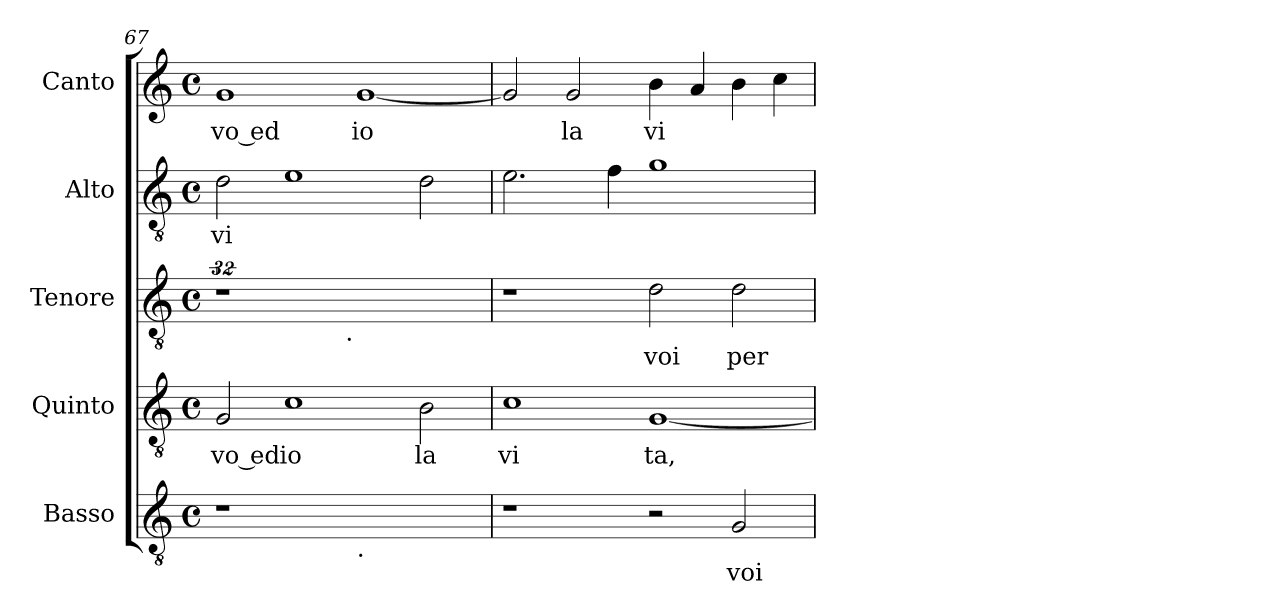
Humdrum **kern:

**kern	**text	**kern	**text	**kern	**text	**kern	**text	**kern	**text
*part5	*part5	*part4	*part4	*part3	*part3	*part2	*part2	*part1	*part1
*staff5	*staff5	*staff4	*staff4	*staff3	*staff3	*staff2	*staff2	*staff1	*staff1
*I"Basso	*	*I"Quinto	*	*I"Tenore	*	*I"Alto	*	*I"Canto	*
*I'B	*	*	*	*I'T	*	*I'A	*	*	*
*clefGv2	*	*clefGv2	*	*clefGv2	*	*clefGv2	*	*clefG2	*
*M4/4	*	*M4/4	*	*M4/4	*	*M4/4	*	*M4/4	*
*met(c)	*	*met(c)	*	*met(c)	*	*met(c)	*	*met(c)	*
=67	=67	=67	=67	=67	=67	=67	=67	=67	=67
!	!	!	!LO:LY:b	!	!	!	!LO:LY:b	!	!LO:LY:b
1r	.	2G/	vo ed	32%31r	.	2d\	vi	1g	vo ed
!	!	!	!LO:LY:b	!	!	!	!	!	!
.	.	1c	io	.	.	1e	.	.	.
!	!	!	!	!LO:TX:b:t=.	!	!	!	!	!
.	.	.	.	1ryy	.	.	.	.	.
!LO:TX:b:t=.	!	!	!	!	!	!	!	!	!
!	!	!	!	!	!	!	!	!	!LO:LY:b
1ryy	.	.	.	.	.	.	.	[1g	io
!	!	!	!LO:LY:b	!	!	!	!	!	!
.	.	2B\	la	.	.	2d\	.	.	.
.	.	.	.	32ryy	.	.	.	.	.
=68	=68	=68	=68	=68	=68	=68	=68	=68	=68
!	!	!	!LO:LY:b	!	!	!	!	!	!
1r	.	1c	vi	1r	.	2.e\	.	2g/]	.
!	!	!	!	!	!	!	!	!	!LO:LY:b
.	.	.	.	.	.	.	.	2g/	la
.	.	.	.	.	.	4f\	.	.	.
!	!	!	!LO:LY:b	!	!LO:LY:b	!	!	!	!LO:LY:b
2r	.	[1G	ta,	2d\	voi	1g	.	4b\	vi
.	.	.	.	.	.	.	.	4a/	.
!	!LO:LY:b	!	!	!	!LO:LY:b	!	!	!	!
2G/	voi	.	.	2d\	per	.	.	4b\	.
.	.	.	.	.	.	.	.	4cc\	.
=	=	=	=	=	=	=	=	=	=
*-	*-	*-	*-	*-	*-	*-	*-	*-	*-
